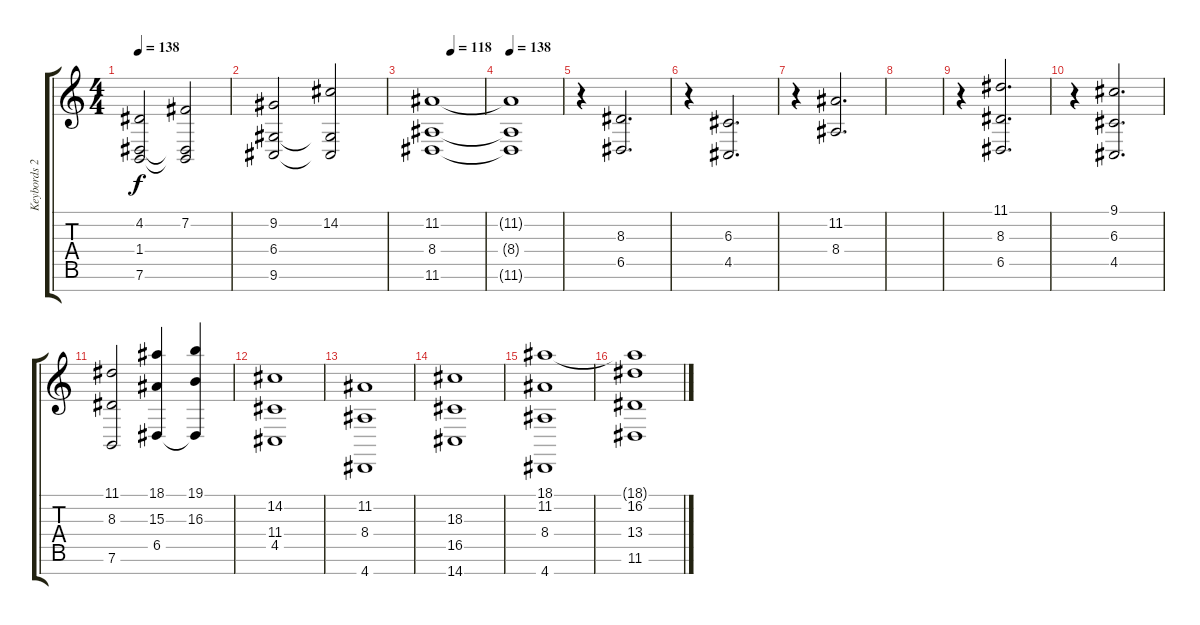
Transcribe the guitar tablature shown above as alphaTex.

\track ("Keybords 2" "Keybords 2") {instrument stringensemble2}
\staff {score tabs}
\tuning (E4 B3 G3 D3 A2 E2 B1) {hide}
\ts (4 4)
\tempo 138
\clef g2
\ks c
(4.2 1.4 7.6).2{dy f} (7.2 1.4{t} 7.6{t}).2 |
(9.2 6.4 9.6).2 (14.2 6.4{t} 9.6{t}).2 |
\tempo (118 0.375)
(11.2 8.4 11.6).1 |
\tempo 138
(11.2{t} 8.4{t} 11.6{t}).1{volume 8} |
r.4 (8.3 6.5).2{d} |
r.4 (6.3 4.5).2{d} |
r.4 (11.2 8.4).2{d} |
|
r.4 (11.1 8.3 6.5).2{d} |
r.4 (9.1 6.3 4.5).2{d} |
(11.1 8.3 7.6).2 (18.1 15.3 6.5).4 (19.1 16.3 6.5{t}).4 |
(14.2 11.4 4.5).1 |
(11.2 8.4 4.7).1{volume 10} |
(18.3 16.5 14.7).1 |
(18.1 11.2 8.4 4.7).1 |
(18.1{t} 16.2 13.4 11.6).1
